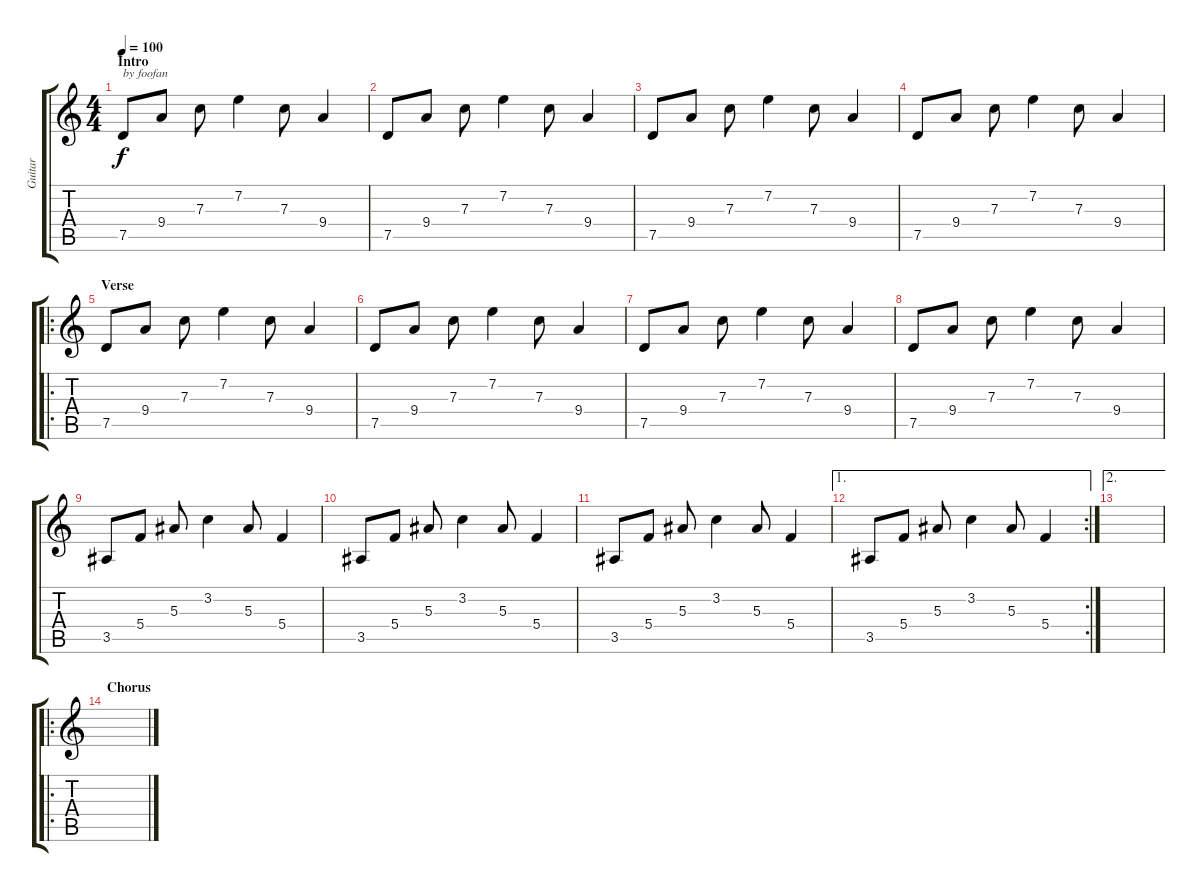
\track ("Guitar" "Guitar") {instrument electricguitarjazz}
\staff {score tabs}
\tuning (D4 A3 F3 C3 G2 C2) {hide}
\ts (4 4)
\section ("" "Intro")
\tempo 100
\clef g2
\ks c
7.5.8{txt "by foofan" dy f instrument electricguitarjazz} 9.4.8 7.3.8 7.2.4 7.3.8 9.4.4 |
7.5.8 9.4.8 7.3.8 7.2.4 7.3.8 9.4.4 |
7.5.8 9.4.8 7.3.8 7.2.4 7.3.8 9.4.4 |
7.5.8 9.4.8 7.3.8 7.2.4 7.3.8 9.4.4 |
\ro
\section ("" "Verse")
7.5.8 9.4.8 7.3.8 7.2.4 7.3.8 9.4.4 |
7.5.8 9.4.8 7.3.8 7.2.4 7.3.8 9.4.4 |
7.5.8 9.4.8 7.3.8 7.2.4 7.3.8 9.4.4 |
7.5.8 9.4.8 7.3.8 7.2.4 7.3.8 9.4.4 |
3.5.8 5.4.8 5.3.8 3.2.4 5.3.8 5.4.4 |
3.5.8 5.4.8 5.3.8 3.2.4 5.3.8 5.4.4 |
3.5.8 5.4.8 5.3.8 3.2.4 5.3.8 5.4.4 |
\ae 1
\rc 2
3.5.8 5.4.8 5.3.8 3.2.4 5.3.8 5.4.4 |
\ae 2
|
\ro
\section ("" "Chorus")
